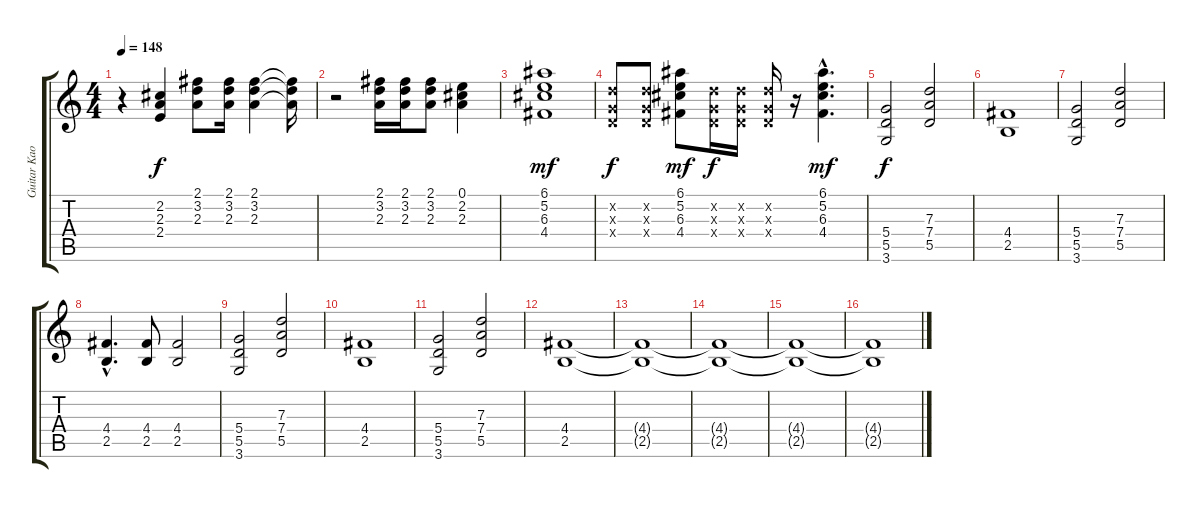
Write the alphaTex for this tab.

\track ("Guitar Kaoru" "Guitar Kao") {instrument distortionguitar}
\staff {score tabs}
\tuning (E4 B3 G3 D3 A2 E2) {hide}
\ts (4 4)
\tempo 148
\clef g2
\ks c
r.4{dy f} (2.2 2.3 2.4).4 (2.1 3.2 2.3).8 (2.1 3.2 2.3).16 (2.1 3.2 2.3).4 (2.1{t} 3.2{t} 2.3{t}).16 |
r.2 (2.1 3.2 2.3).16 (2.1 3.2 2.3).16 (2.1 3.2 2.3).8 (0.1 2.2 2.3).4 |
(6.1 5.2 6.3 4.4).1{dy mf} |
(3.2{x} 0.3{x} 0.4{x}).8{dy f} (3.2{x} 0.3{x} 0.4{x}).8 (6.1 5.2 6.3 4.4).8{dy mf} (3.2{x} 0.3{x} 0.4{x}).16{dy f} (3.2{x} 0.3{x} 0.4{x}).16 (3.2{x} 0.3{x} 0.4{x}).16 r.16 (6.1{hac} 5.2{hac} 6.3{hac} 4.4{hac}).4{d dy mf} |
(5.4 5.5 3.6).2{dy f} (7.3 7.4 5.5).2 |
(4.4 2.5).1 |
(5.4 5.5 3.6).2 (7.3 7.4 5.5).2 |
(4.4{hac} 2.5{hac}).4{d} (4.4 2.5).8 (4.4 2.5).2 |
(5.4 5.5 3.6).2 (7.3 7.4 5.5).2 |
(4.4 2.5).1 |
(5.4 5.5 3.6).2 (7.3 7.4 5.5).2 |
(4.4 2.5).1{instrument distortionguitar} |
(4.4{t} 2.5{t}).1 |
(4.4{t} 2.5{t}).1 |
(4.4{t} 2.5{t}).1 |
(4.4{t} 2.5{t}).1
